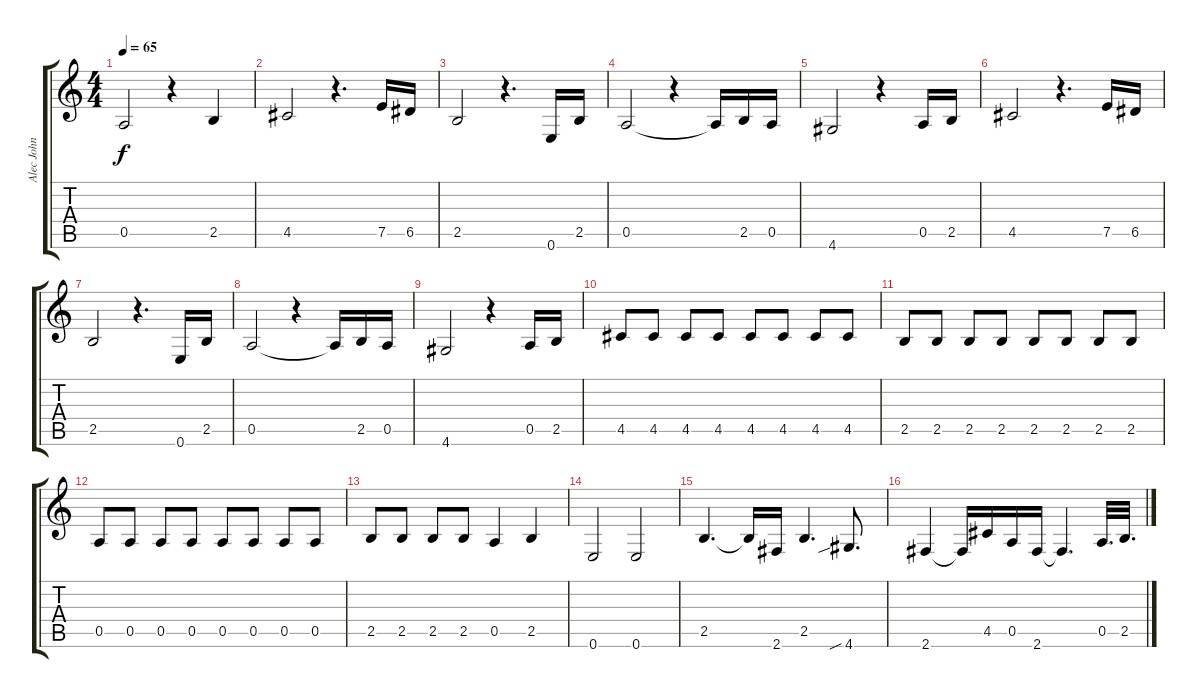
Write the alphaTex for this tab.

\track ("Alec John Such" "Alec John ") {instrument electricbassfinger}
\staff {score tabs}
\tuning (E4 B3 G3 D3 A2 E2) {hide}
\ts (4 4)
\tempo 65
\clef g2
\ks c
0.5.2{dy f} r.4 2.5.4 |
4.5.2 r.4{d} 7.5.16 6.5.16 |
2.5.2 r.4{d} 0.6.16 2.5.16 |
0.5.2 r.4 0.5{t}.16 2.5.16 0.5.16 |
4.6.2 r.4 0.5.16 2.5.16 |
4.5.2 r.4{d} 7.5.16 6.5.16 |
2.5.2 r.4{d} 0.6.16 2.5.16 |
0.5.2 r.4 0.5{t}.16 2.5.16 0.5.16 |
4.6.2 r.4 0.5.16 2.5.16 |
4.5.8 4.5.8 4.5.8 4.5.8 4.5.8 4.5.8 4.5.8 4.5.8 |
2.5.8 2.5.8 2.5.8 2.5.8 2.5.8 2.5.8 2.5.8 2.5.8 |
0.5.8 0.5.8 0.5.8 0.5.8 0.5.8 0.5.8 0.5.8 0.5.8 |
2.5.8 2.5.8 2.5.8 2.5.8 0.5.4 2.5.4 |
0.6.2 0.6.2 |
2.5.4{d} 2.5{t}.16 2.6.16 2.5.4{d} 4.6{sib}.8{d} |
2.6.4 2.6{t}.16 4.5.16 0.5.16 2.6.16 2.6{t}.4{d} 0.5.32{d} 2.5.32{d}
